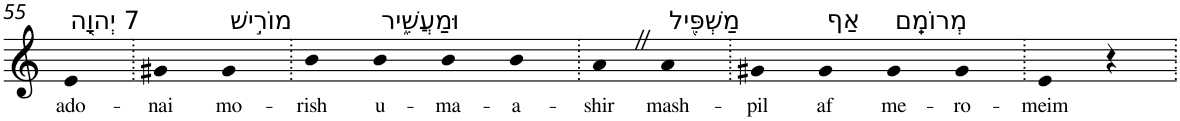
**kern	**text
*part1	*part1
*staff1	*staff1
*I"Piano	*
*I'Pno	*
!!LO:PB:g=z
*clefG2	*
*k[]	*
=55	=55
!LO:TX:a:t=7 יְהוָ֖ה	!
!	!LO:LY:b
4e	ado-
=56.	=56.
!	!LO:LY:b
4g#X	-nai
!LO:TX:a:t=מוֹרִ֣ישׁ	!
!	!LO:LY:b
4g#	mo-
=57.	=57.
!	!LO:LY:b
4b	-rish
!LO:TX:a:t=וּמַעֲשִׁ֑יר	!
!	!LO:LY:b
4b	u-
!	!LO:LY:b
4b	-ma-
!	!LO:LY:b
4b	-a-
=58.	=58.
!	!LO:LY:b
4aZ	-shir
!LO:TX:a:t=מַשְׁפִּ֖יל	!
!	!LO:LY:b
4a	mash-
=59.	=59.
!	!LO:LY:b
4g#X	-pil
!LO:TX:a:t=אַף	!
!	!LO:LY:b
4g#	af
!LO:TX:a:t=מְרוֹמֵֽם	!
!	!LO:LY:b
4g#	me-
!	!LO:LY:b
4g#	-ro-
=60.	=60.
!	!LO:LY:b
4e	-meim
4r	.
=.	=.
*-	*-
